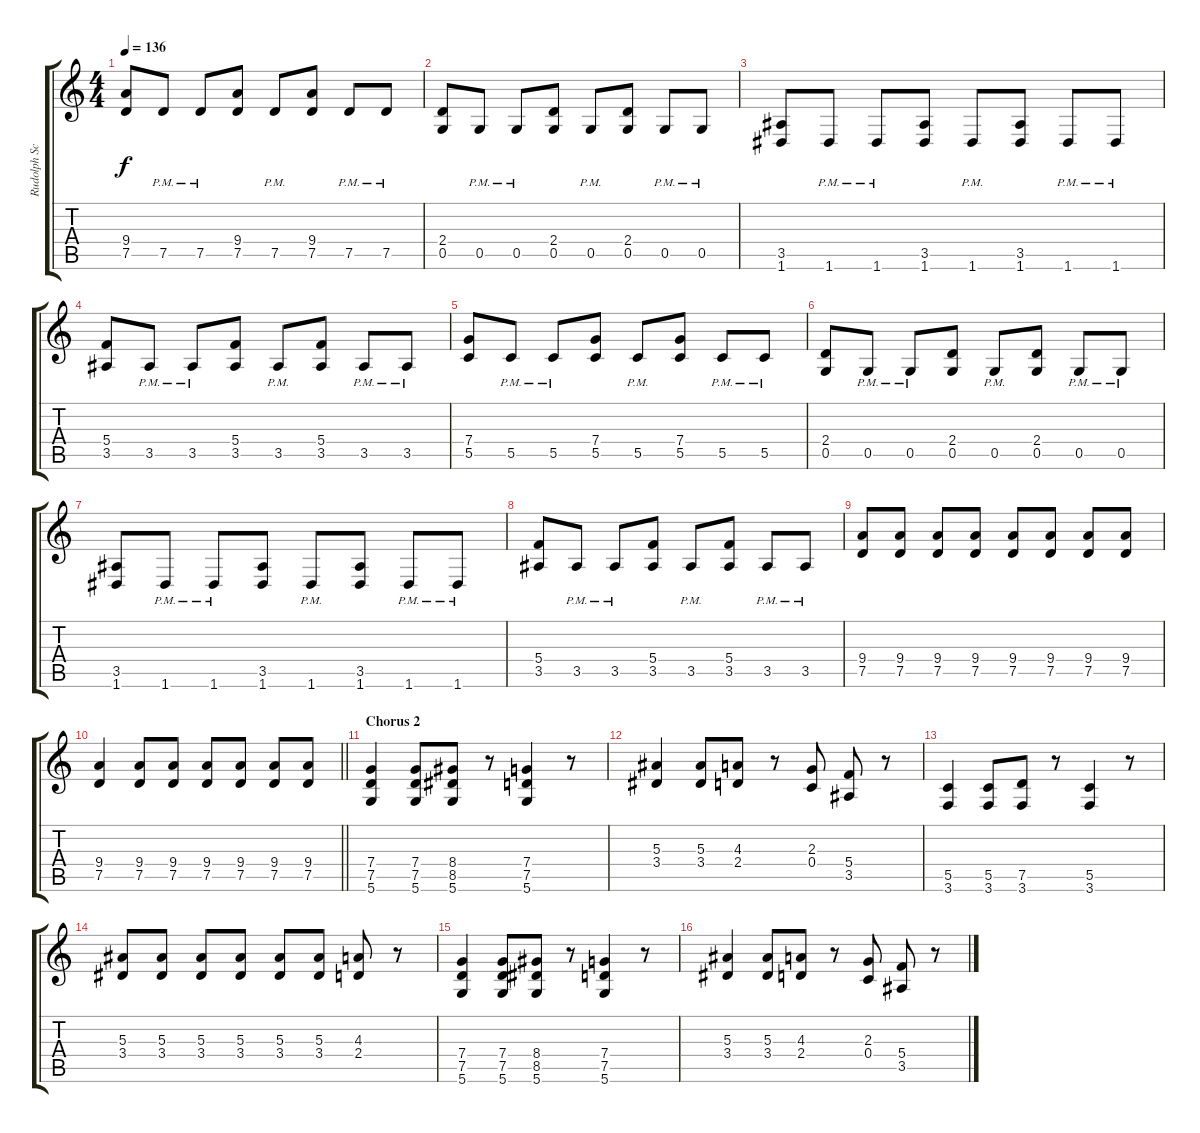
\track ("Rudolph Schenker" "Rudolph Sc") {instrument electricguitarclean}
\staff {score tabs}
\tuning (D4 A3 F3 C3 G2 D2) {hide}
\ts (4 4)
\tempo 136
\clef g2
\ks c
(9.4 7.5).8{dy f} 7.5{pm}.8 7.5{pm}.8 (9.4 7.5).8 7.5{pm}.8 (9.4 7.5).8 7.5{pm}.8 7.5{pm}.8 |
(2.4 0.5).8 0.5{pm}.8 0.5{pm}.8 (2.4 0.5).8 0.5{pm}.8 (2.4 0.5).8 0.5{pm}.8 0.5{pm}.8 |
(3.5 1.6).8 1.6{pm}.8 1.6{pm}.8 (3.5 1.6).8 1.6{pm}.8 (3.5 1.6).8 1.6{pm}.8 1.6{pm}.8 |
(5.4 3.5).8 3.5{pm}.8 3.5{pm}.8 (5.4 3.5).8 3.5{pm}.8 (5.4 3.5).8 3.5{pm}.8 3.5{pm}.8 |
(7.4 5.5).8 5.5{pm}.8 5.5{pm}.8 (7.4 5.5).8 5.5{pm}.8 (7.4 5.5).8 5.5{pm}.8 5.5{pm}.8 |
(2.4 0.5).8 0.5{pm}.8 0.5{pm}.8 (2.4 0.5).8 0.5{pm}.8 (2.4 0.5).8 0.5{pm}.8 0.5{pm}.8 |
(3.5 1.6).8 1.6{pm}.8 1.6{pm}.8 (3.5 1.6).8 1.6{pm}.8 (3.5 1.6).8 1.6{pm}.8 1.6{pm}.8 |
(5.4 3.5).8 3.5{pm}.8 3.5{pm}.8 (5.4 3.5).8 3.5{pm}.8 (5.4 3.5).8 3.5{pm}.8 3.5{pm}.8 |
(9.4 7.5).8 (9.4 7.5).8 (9.4 7.5).8 (9.4 7.5).8 (9.4 7.5).8 (9.4 7.5).8 (9.4 7.5).8 (9.4 7.5).8 |
\barLineRight lightlight
(9.4 7.5).4 (9.4 7.5).8 (9.4 7.5).8 (9.4 7.5).8 (9.4 7.5).8 (9.4 7.5).8 (9.4 7.5).8 |
\section ("" "Chorus 2")
(7.4 7.5 5.6).4 (7.4 7.5 5.6).8 (8.4 8.5 5.6).8 r.8 (7.4 7.5 5.6).4 r.8 |
(5.3 3.4).4 (5.3 3.4).8 (4.3 2.4).8 r.8 (2.3 0.4).8 (5.4 3.5).8 r.8 |
(5.5 3.6).4 (5.5 3.6).8 (7.5 3.6).8 r.8 (5.5 3.6).4 r.8 |
(5.3 3.4).8 (5.3 3.4).8 (5.3 3.4).8 (5.3 3.4).8 (5.3 3.4).8 (5.3 3.4).8 (4.3 2.4).8 r.8 |
(7.4 7.5 5.6).4 (7.4 7.5 5.6).8 (8.4 8.5 5.6).8 r.8 (7.4 7.5 5.6).4 r.8 |
(5.3 3.4).4 (5.3 3.4).8 (4.3 2.4).8 r.8 (2.3 0.4).8 (5.4 3.5).8 r.8
